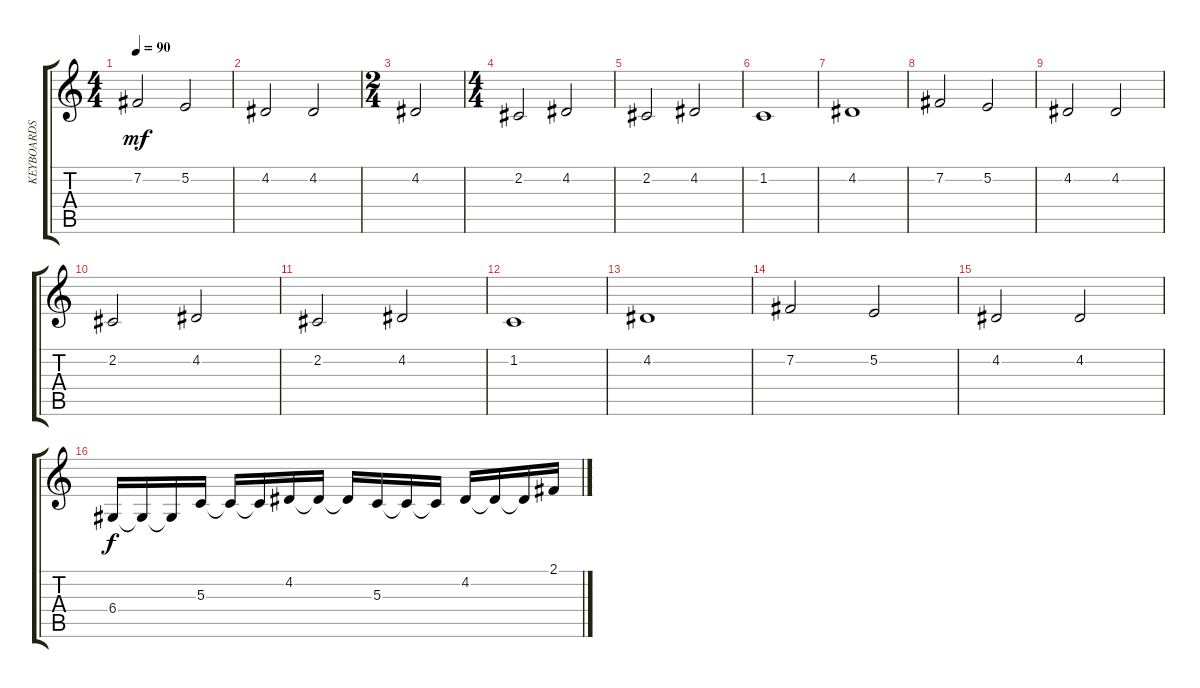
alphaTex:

\track ("KEYBOARDS" "KEYBOARDS") {instrument choiraahs}
\staff {score tabs}
\tuning (E4 B3 G3 D3 A2 E2) {hide}
\ts (4 4)
\tempo 90
\clef g2
\ks c
7.2.2{dy mf} 5.2.2 |
4.2.2 4.2.2 |
\ts (2 4)
4.2.2 |
\ts (4 4)
2.2.2 4.2.2 |
2.2.2 4.2.2 |
1.2.1 |
4.2.1 |
7.2.2 5.2.2 |
4.2.2 4.2.2 |
2.2.2 4.2.2 |
2.2.2 4.2.2 |
1.2.1 |
4.2.1 |
7.2.2 5.2.2 |
4.2.2 4.2.2 |
6.4.16{dy f} 6.4{t}.16 6.4{t}.16 5.3.16 5.3{t}.16 5.3{t}.16 4.2.16 4.2{t}.16 4.2{t}.16 5.3.16 5.3{t}.16 5.3{t}.16 4.2.16 4.2{t}.16 4.2{t}.16 2.1.16
